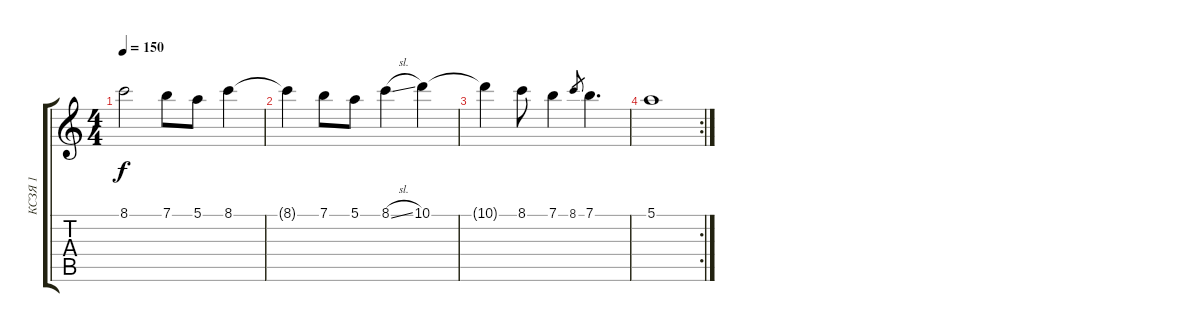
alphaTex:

\track ("КСЗЯ 1" "КСЗЯ 1") {instrument acousticguitarsteel}
\staff {score tabs}
\tuning (E4 B3 G3 D3 A2 E2) {hide}
\ts (4 4)
\tempo 150
\clef g2
\ks c
8.1.2{dy f instrument acousticguitarsteel} 7.1.8 5.1.8 8.1.4 |
8.1{t}.4 7.1.8 5.1.8 8.1{sl}.4 10.1.4 |
10.1{t}.4 8.1.8 7.1.4 8.1.8{gr} 7.1.4{d} |
\rc 2
5.1.1
